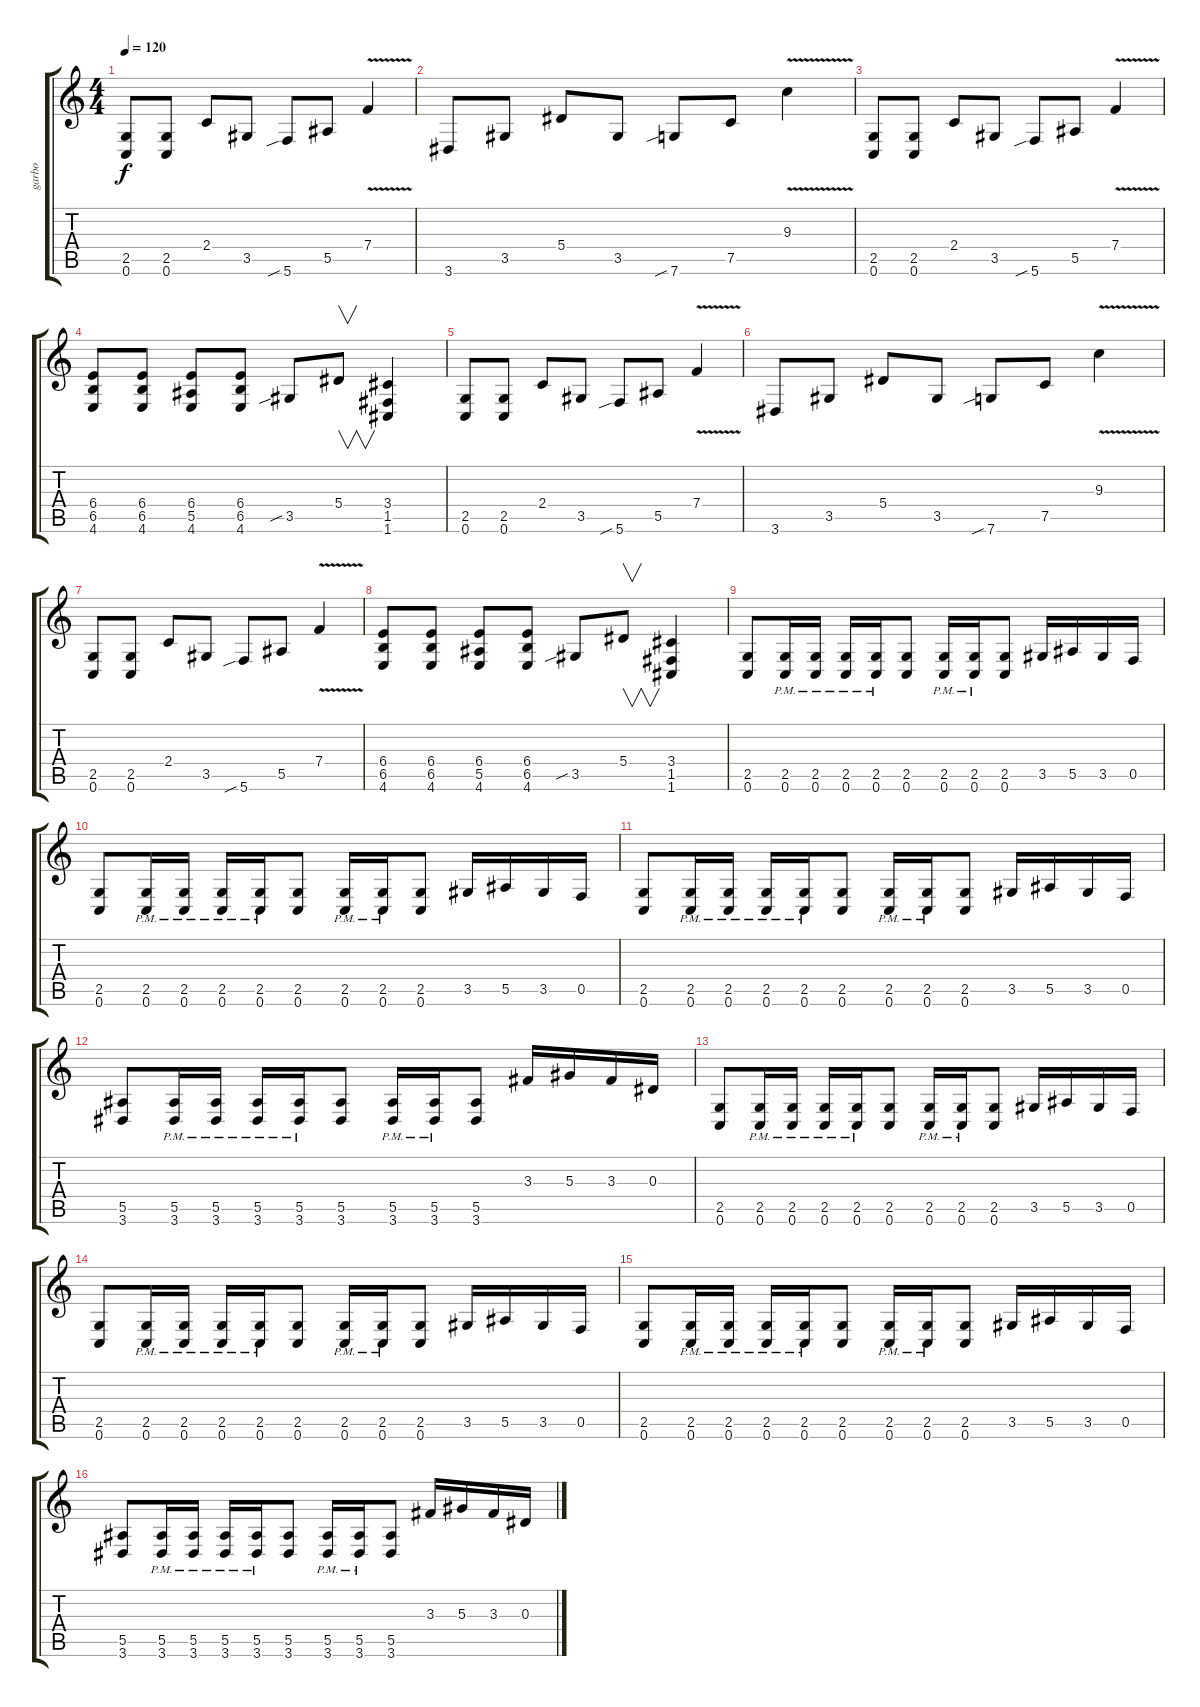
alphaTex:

\track ("garbo" "garbo") {instrument distortionguitar}
\staff {score tabs}
\tuning (C4 G3 Eb3 Bb2 F2 C2) {hide}
\ts (4 4)
\tempo 120
\clef g2
\ks c
(2.5 0.6).8{dy f} (2.5 0.6).8 2.4.8 3.5.8 5.6{sib}.8 5.5.8 7.4{v}.4 |
3.6.8 3.5.8 5.4.8 3.5.8 7.6{sib}.8 7.5.8 9.3{v}.4 |
(2.5 0.6).8 (2.5 0.6).8 2.4.8 3.5.8 5.6{sib}.8 5.5.8 7.4{v}.4 |
(6.4 6.5 4.6).8 (6.4 6.5 4.6).8 (6.4 5.5 4.6).8 (6.4 6.5 4.6).8 3.5{sib}.8 5.4.8{v} (3.4 1.5 1.6).4 |
(2.5 0.6).8 (2.5 0.6).8 2.4.8 3.5.8 5.6{sib}.8 5.5.8 7.4{v}.4 |
3.6.8 3.5.8 5.4.8 3.5.8 7.6{sib}.8 7.5.8 9.3{v}.4 |
(2.5 0.6).8 (2.5 0.6).8 2.4.8 3.5.8 5.6{sib}.8 5.5.8 7.4{v}.4 |
(6.4 6.5 4.6).8 (6.4 6.5 4.6).8 (6.4 5.5 4.6).8 (6.4 6.5 4.6).8 3.5{sib}.8 5.4.8{v} (3.4 1.5 1.6).4 |
(2.5 0.6).8 (2.5{pm} 0.6{pm}).16 (2.5{pm} 0.6{pm}).16 (2.5{pm} 0.6{pm}).16 (2.5{pm} 0.6{pm}).16 (2.5 0.6).8 (2.5{pm} 0.6{pm}).16 (2.5{pm} 0.6{pm}).16 (2.5 0.6).8 3.5.16 5.5.16 3.5.16 0.5.16 |
(2.5 0.6).8 (2.5{pm} 0.6{pm}).16 (2.5{pm} 0.6{pm}).16 (2.5{pm} 0.6{pm}).16 (2.5{pm} 0.6{pm}).16 (2.5 0.6).8 (2.5{pm} 0.6{pm}).16 (2.5{pm} 0.6{pm}).16 (2.5 0.6).8 3.5.16 5.5.16 3.5.16 0.5.16 |
(2.5 0.6).8 (2.5{pm} 0.6{pm}).16 (2.5{pm} 0.6{pm}).16 (2.5{pm} 0.6{pm}).16 (2.5{pm} 0.6{pm}).16 (2.5 0.6).8 (2.5{pm} 0.6{pm}).16 (2.5{pm} 0.6{pm}).16 (2.5 0.6).8 3.5.16 5.5.16 3.5.16 0.5.16 |
(5.5 3.6).8 (5.5{pm} 3.6{pm}).16 (5.5{pm} 3.6{pm}).16 (5.5{pm} 3.6{pm}).16 (5.5{pm} 3.6{pm}).16 (5.5 3.6).8 (5.5{pm} 3.6{pm}).16 (5.5{pm} 3.6{pm}).16 (5.5 3.6).8 3.3.16 5.3.16 3.3.16 0.3.16 |
(2.5 0.6).8 (2.5{pm} 0.6{pm}).16 (2.5{pm} 0.6{pm}).16 (2.5{pm} 0.6{pm}).16 (2.5{pm} 0.6{pm}).16 (2.5 0.6).8 (2.5{pm} 0.6{pm}).16 (2.5{pm} 0.6{pm}).16 (2.5 0.6).8 3.5.16 5.5.16 3.5.16 0.5.16 |
(2.5 0.6).8 (2.5{pm} 0.6{pm}).16 (2.5{pm} 0.6{pm}).16 (2.5{pm} 0.6{pm}).16 (2.5{pm} 0.6{pm}).16 (2.5 0.6).8 (2.5{pm} 0.6{pm}).16 (2.5{pm} 0.6{pm}).16 (2.5 0.6).8 3.5.16 5.5.16 3.5.16 0.5.16 |
(2.5 0.6).8 (2.5{pm} 0.6{pm}).16 (2.5{pm} 0.6{pm}).16 (2.5{pm} 0.6{pm}).16 (2.5{pm} 0.6{pm}).16 (2.5 0.6).8 (2.5{pm} 0.6{pm}).16 (2.5{pm} 0.6{pm}).16 (2.5 0.6).8 3.5.16 5.5.16 3.5.16 0.5.16 |
(5.5 3.6).8 (5.5{pm} 3.6{pm}).16 (5.5{pm} 3.6{pm}).16 (5.5{pm} 3.6{pm}).16 (5.5{pm} 3.6{pm}).16 (5.5 3.6).8 (5.5{pm} 3.6{pm}).16 (5.5{pm} 3.6{pm}).16 (5.5 3.6).8 3.3.16 5.3.16 3.3.16 0.3.16
